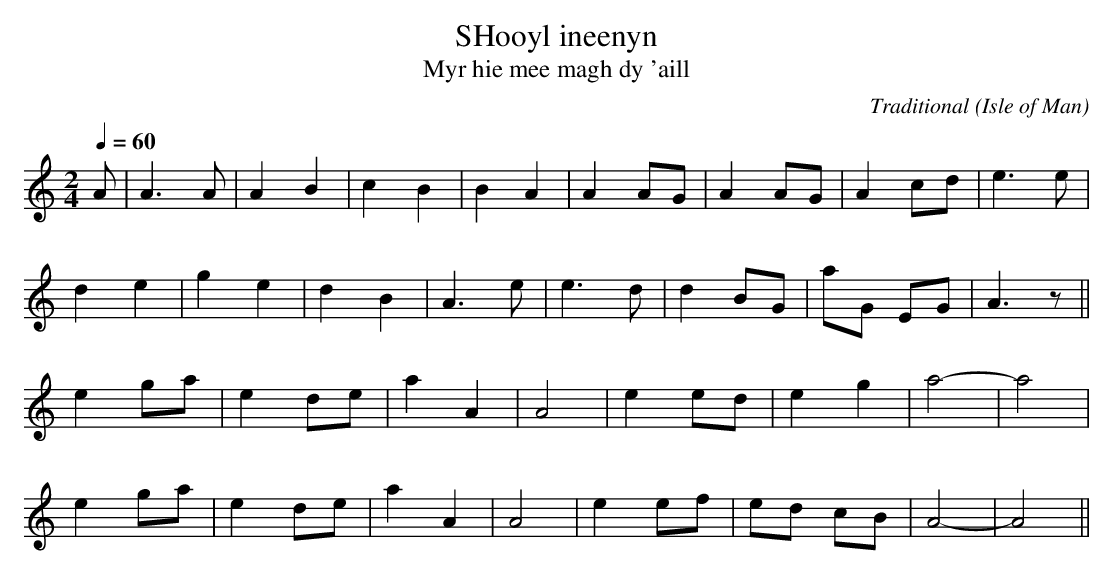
X:1
T:SHooyl ineenyn
T:Myr hie mee magh dy 'aill
C:Traditional
O:Isle of Man
M:2/4
L:1/4
Q:60
K:C
A/|A>A|A B|c B|B A|A A/G/|A A/G/|A c/d/|e>e|
d e|g e|d B|A>e|e>d|d B/G/|a/G/ E/G/|A>z||
e g/a/|e d/e/|a A|A2|e e/d/|e g|a2-|a2|
e g/a/|e d/e/|a A|A2|e e/f/|e/d/ c/B/|A2-|A2||
